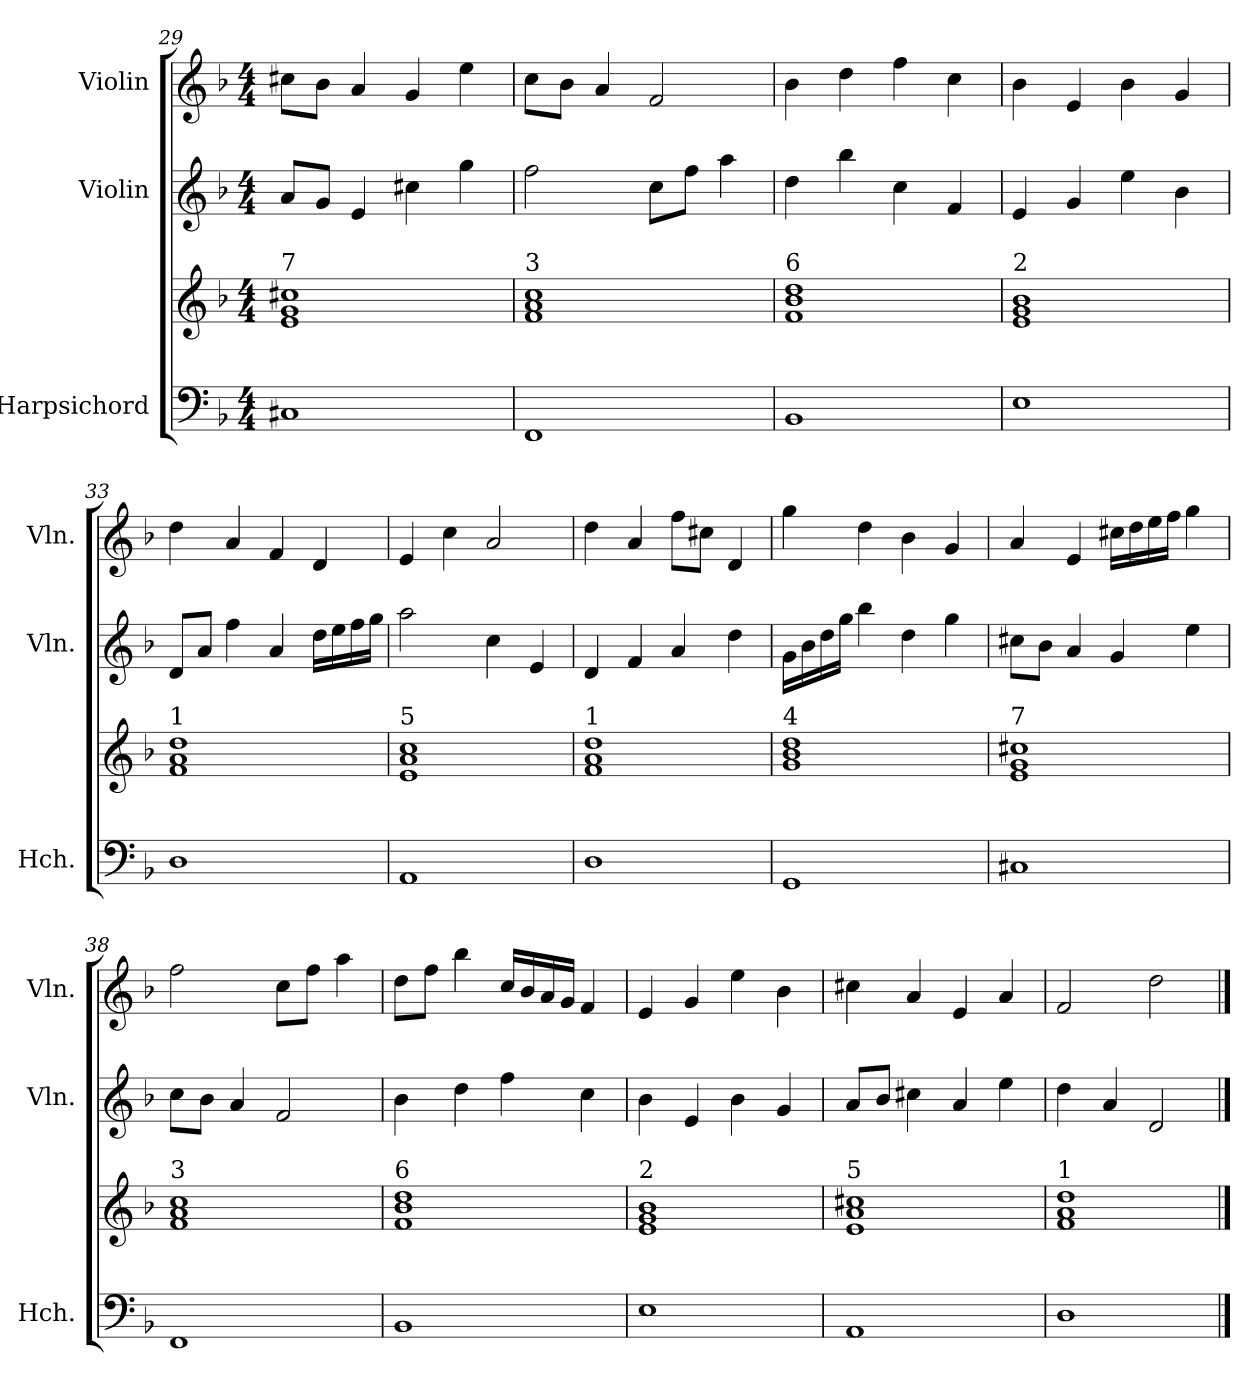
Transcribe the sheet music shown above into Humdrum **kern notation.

**kern	**kern	**kern	**kern
*part3	*part3	*part2	*part1
*staff4	*staff3	*staff2	*staff1
*I"Harpsichord	*	*I"Violin	*I"Violin
*I'Hch.	*	*I'Vln.	*I'Vln.
*clefF4	*clefG2	*clefG2	*clefG2
*k[b-]	*k[b-]	*k[b-]	*k[b-]
*M4/4	*M4/4	*M4/4	*M4/4
=29	=29	=29	=29
!	!LO:TX:a:t=7	!	!
1C#X	1e 1g 1cc#X	8a/L	8cc#X\L
.	.	8g/J	8b-\J
.	.	4e/	4a/
.	.	4cc#X\	4g/
.	.	4gg\	4ee\
=30	=30	=30	=30
!	!LO:TX:a:t=3	!	!
1FF	1f 1a 1cc	2ff\	8cc\L
.	.	.	8b-\J
.	.	.	4a/
.	.	8cc\L	2f/
.	.	8ff\J	.
.	.	4aa\	.
=31	=31	=31	=31
!	!LO:TX:a:t=6	!	!
1BB-	1f 1b- 1dd	4dd\	4b-\
.	.	4bb-\	4dd\
.	.	4cc\	4ff\
.	.	4f/	4cc\
=32	=32	=32	=32
!	!LO:TX:a:t=2	!	!
1E	1e 1g 1b-	4e/	4b-\
.	.	4g/	4e/
.	.	4ee\	4b-\
.	.	4b-\	4g/
=33	=33	=33	=33
!	!LO:TX:a:t=1	!	!
1D	1f 1a 1dd	8d/L	4dd\
.	.	8a/J	.
.	.	4ff\	4a/
.	.	4a/	4f/
.	.	16dd\LL	4d/
.	.	16ee\	.
.	.	16ff\	.
.	.	16gg\JJ	.
!!LO:PB:g=z
=34	=34	=34	=34
!	!LO:TX:a:t=5	!	!
1AA	1e 1a 1cc	2aa\	4e/
.	.	.	4cc\
.	.	4cc\	2a/
.	.	4e/	.
=35	=35	=35	=35
!	!LO:TX:a:t=1	!	!
1D	1f 1a 1dd	4d/	4dd\
.	.	4f/	4a/
.	.	4a/	8ff\L
.	.	.	8cc#X\J
.	.	4dd\	4d/
=36	=36	=36	=36
!	!LO:TX:a:t=4	!	!
1GG	1g 1b- 1dd	16g\LL	4gg\
.	.	16b-\	.
.	.	16dd\	.
.	.	16gg\JJ	.
.	.	4bb-\	4dd\
.	.	4dd\	4b-\
.	.	4gg\	4g/
=37	=37	=37	=37
!	!LO:TX:a:t=7	!	!
1C#X	1e 1g 1cc#X	8cc#X\L	4a/
.	.	8b-\J	.
.	.	4a/	4e/
.	.	4g/	16cc#X\LL
.	.	.	16dd\
.	.	.	16ee\
.	.	.	16ff\JJ
.	.	4ee\	4gg\
=38	=38	=38	=38
!	!LO:TX:a:t=3	!	!
1FF	1f 1a 1cc	8cc\L	2ff\
.	.	8b-\J	.
.	.	4a/	.
.	.	2f/	8cc\L
.	.	.	8ff\J
.	.	.	4aa\
!!LO:LB:g=z
=39	=39	=39	=39
!	!LO:TX:a:t=6	!	!
1BB-	1f 1b- 1dd	4b-\	8dd\L
.	.	.	8ff\J
.	.	4dd\	4bb-\
.	.	4ff\	16cc/LL
.	.	.	16b-/
.	.	.	16a/
.	.	.	16g/JJ
.	.	4cc\	4f/
=40	=40	=40	=40
!	!LO:TX:a:t=2	!	!
1E	1e 1g 1b-	4b-\	4e/
.	.	4e/	4g/
.	.	4b-\	4ee\
.	.	4g/	4b-\
=41	=41	=41	=41
!	!LO:TX:a:t=5	!	!
1AA	1e 1a 1cc#X	8a/L	4cc#X\
.	.	8b-/J	.
.	.	4cc#X\	4a/
.	.	4a/	4e/
.	.	4ee\	4a/
=42	=42	=42	=42
!	!LO:TX:a:t=1	!	!
1D	1f 1a 1dd	4dd\	2f/
.	.	4a/	.
.	.	2d/	2dd\
==	==	==	==
*-	*-	*-	*-
